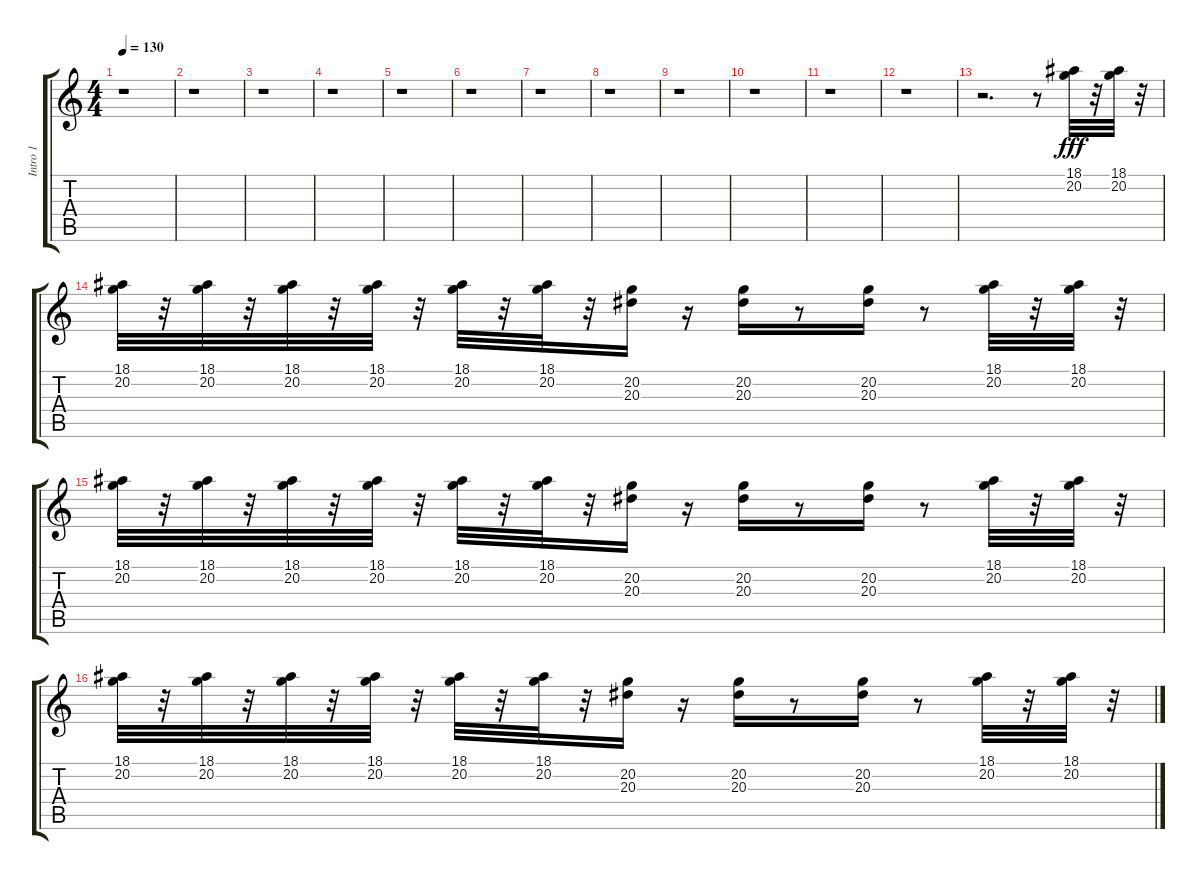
\track ("Intro 1" "Intro 1") {instrument honkytonkpiano}
\staff {score tabs}
\tuning (E4 B3 G3 D3 A2 E2) {hide}
\ts (4 4)
\tempo 130
\clef g2
\ks c
r.1{dy fff} |
r.1 |
r.1 |
r.1 |
r.1 |
r.1 |
r.1 |
r.1 |
r.1 |
r.1 |
r.1 |
r.1 |
r.2{d} r.8 (18.1 20.2).32{volume 5} r.32 (18.1 20.2).32 r.32 |
(18.1 20.2).32 r.32 (18.1 20.2).32 r.32 (18.1 20.2).32 r.32 (18.1 20.2).32 r.32 (18.1 20.2).32 r.32 (18.1 20.2).32 r.32 (20.2 20.3).16 r.16 (20.2 20.3).16 r.8 (20.2 20.3).16 r.8 (18.1 20.2).32 r.32 (18.1 20.2).32 r.32 |
(18.1 20.2).32 r.32 (18.1 20.2).32 r.32 (18.1 20.2).32 r.32 (18.1 20.2).32 r.32 (18.1 20.2).32 r.32 (18.1 20.2).32 r.32 (20.2 20.3).16 r.16 (20.2 20.3).16 r.8 (20.2 20.3).16 r.8 (18.1 20.2).32 r.32 (18.1 20.2).32 r.32 |
(18.1 20.2).32 r.32 (18.1 20.2).32 r.32 (18.1 20.2).32 r.32 (18.1 20.2).32 r.32 (18.1 20.2).32 r.32 (18.1 20.2).32 r.32 (20.2 20.3).16 r.16 (20.2 20.3).16 r.8 (20.2 20.3).16 r.8 (18.1 20.2).32 r.32 (18.1 20.2).32 r.32
